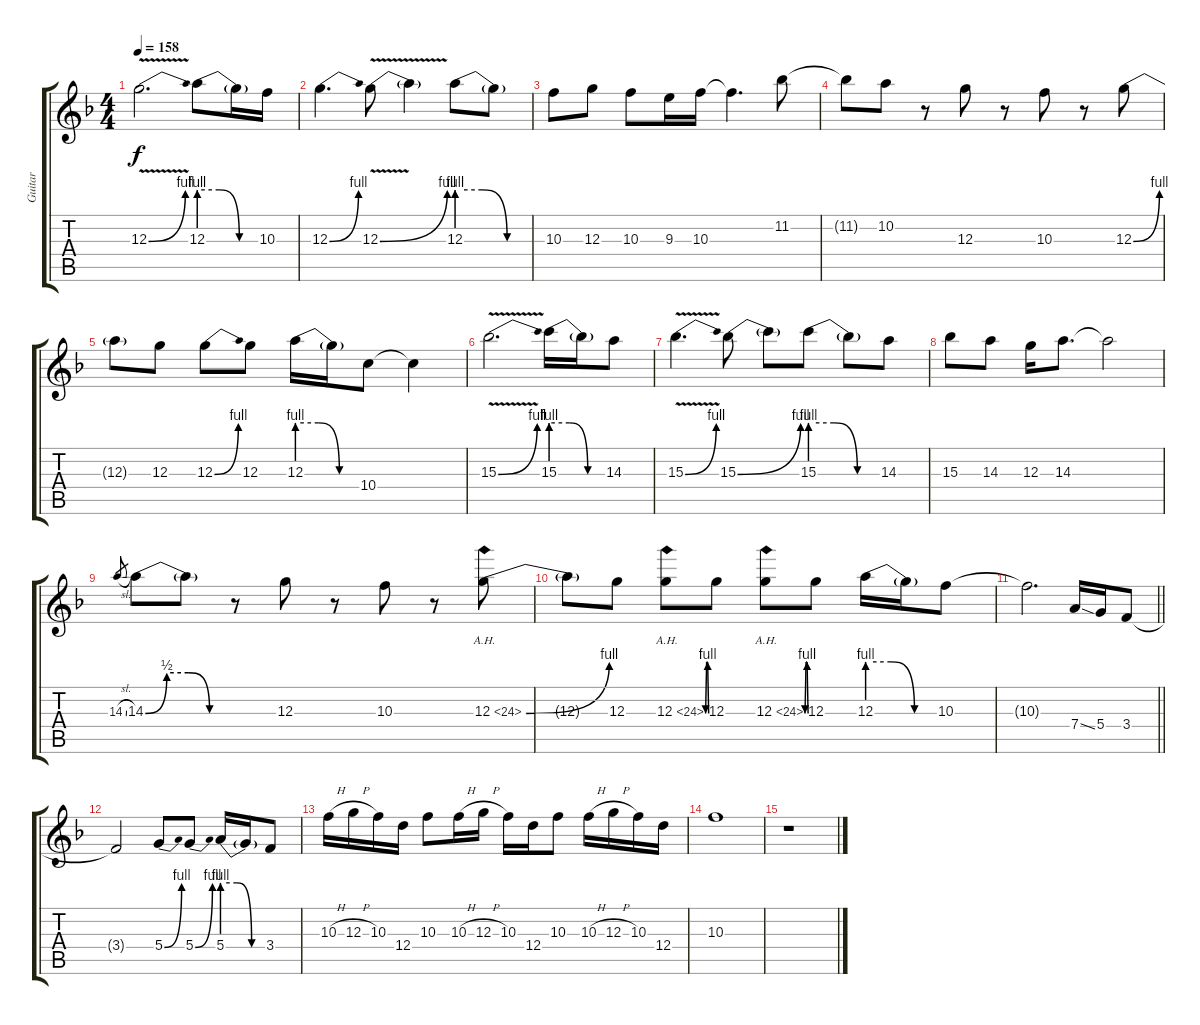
\track ("Guitar" "Guitar") {instrument distortionguitar}
\staff {score tabs}
\tuning (E4 B3 G3 D3 A2 E2) {hide}
\ts (4 4)
\tempo 158
\clef g2
\ks f
12.3{be (bend 0 0 60 4) v}.2{d dy f} 12.3{be (custom 0 4 20 4 40 0 60 0)}.8 12.3{t}.16 10.3.16 |
12.3{be (bend 0 0 60 4)}.4{d} 12.3{be (bend 0 0 60 4) v}.8 12.3{t}.4 12.3{be (custom 0 4 20 4 40 0 60 0)}.8 12.3{t}.8 |
10.3.8 12.3.8 10.3.8 9.3.16 10.3.16 10.3{t}.4{d} 11.2.8 |
11.2{t}.8 10.2.8 r.8 12.3.8 r.8 10.3.8 r.8 12.3{be (bend 0 0 60 4)}.8 |
12.3{t}.8 12.3.8 12.3{be (bend 0 0 60 4)}.8 12.3.8 12.3{be (custom 0 4 20 4 40 0 60 0)}.16 12.3{t}.16 10.4.8 10.4{t}.4 |
15.3{be (bend 0 0 60 4) v}.2{d} 15.3{be (custom 0 4 20 4 40 0 60 0)}.16 15.3{t}.16 14.3.8 |
15.3{be (bend 0 0 60 4) v}.4{d} 15.3{be (bend 0 0 60 4)}.8 15.3{t}.8 15.3{be (custom 0 4 20 4 40 0 60 0)}.8 15.3{t}.8 14.3.8 |
15.3.8 14.3.8 12.3.16 14.3.8{d} 14.3{t}.2 |
14.3{sl}.8{gr} 14.3{be (custom 0 0 15 2 30 2 45 0 60 0)}.8 14.3{t}.8 r.8 12.3.8 r.8 10.3.8 r.8 12.3{be (bend 0 0 60 4) ah 12}.8 |
12.3{t}.8 12.3.8 12.3{be (custom 0 0 15 4 30 4 45 0 60 0) ah 12}.8 12.3.8 12.3{be (custom 0 0 15 4 30 4 45 0 60 0) ah 12}.8 12.3.8 12.3{be (custom 0 4 20 4 40 0 60 0)}.16 12.3{t}.16 10.3.8 |
\barLineRight lightlight
10.3{t}.2{d} 7.4{ss}.16 5.4.16 3.4.8 |
\section ("" "")
3.4{t}.2 5.4{be (bend 0 0 60 4)}.8 5.4{be (bend 0 0 60 4)}.8 5.4{be (custom 0 4 20 4 40 0 60 0)}.16 5.4{t}.16 3.4.8 |
10.3{h}.16 12.3{h}.16 10.3.16 12.4.16 10.3.8 10.3{h}.16 12.3{h}.16 10.3.16 12.4.16 10.3.8 10.3{h}.16 12.3{h}.16 10.3.16 12.4.16 |
10.3.1 |
r.1
